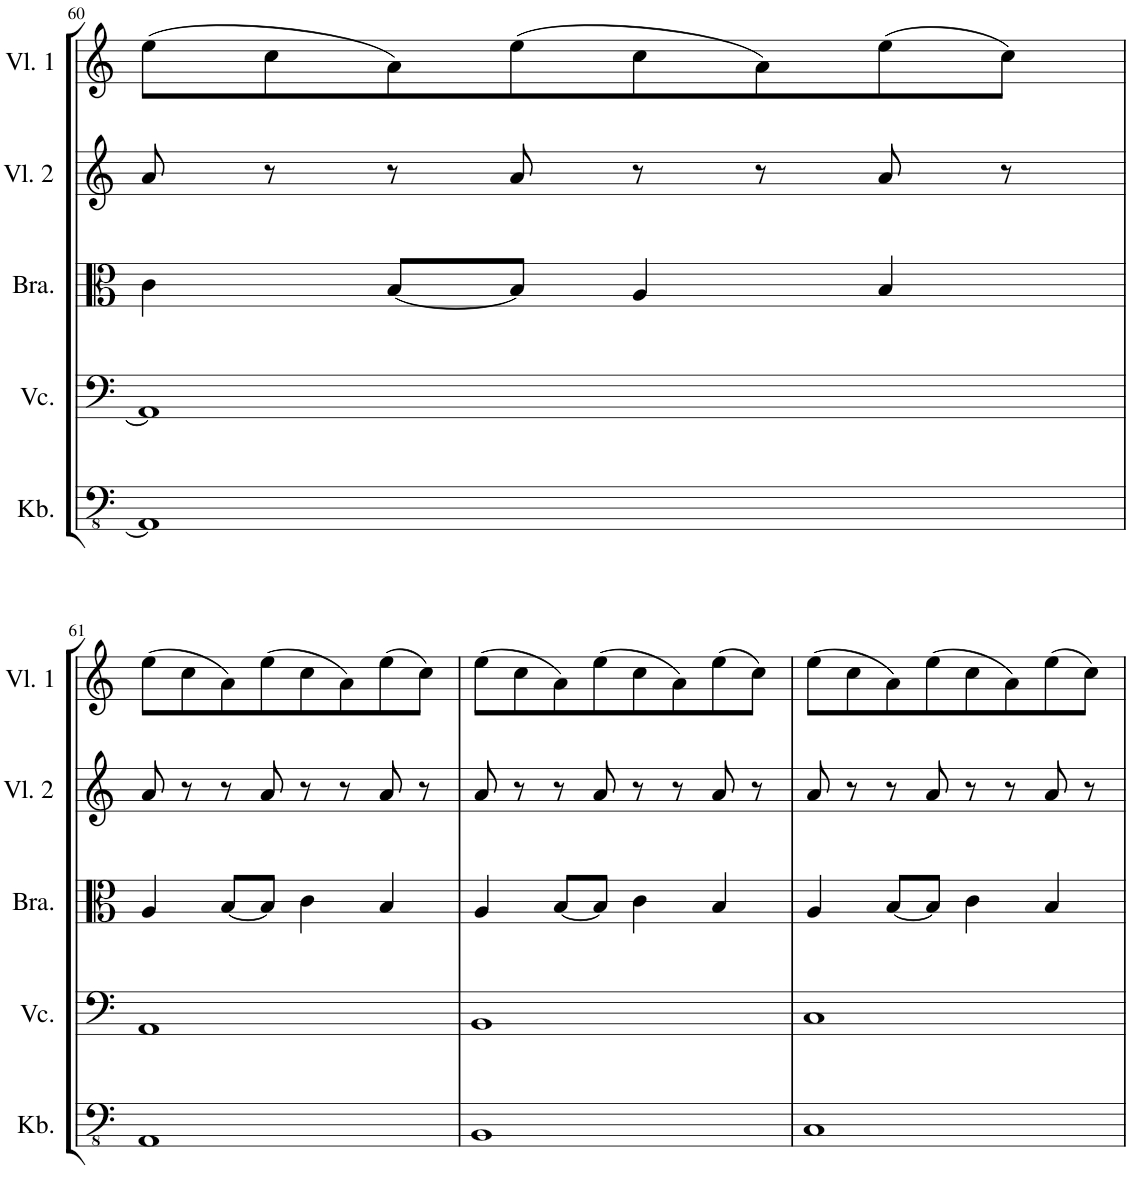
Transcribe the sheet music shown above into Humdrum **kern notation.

**kern	**kern	**kern	**kern	**kern
*part5	*part4	*part3	*part2	*part1
*staff5	*staff4	*staff3	*staff2	*staff1
*I"Kontrabass	*I"Violoncello	*I"Bratsche	*I"Violine 2	*I"Violine 1
*I'Kb.	*I'Vc.	*I'Bra.	*I'Vl. 2	*I'Vl. 1
!!LO:PB:g=z
*clefFv4	*clefF4	*clefC3	*clefG2	*clefG2
*Trd7c12	*	*	*	*
*k[]	*k[]	*k[]	*k[]	*k[]
*M8/8	*M8/8	*M8/8	*M8/8	*M8/8
=60	=60	=60	=60	=60
1AAA]	1AA]	4c\	8a/	(8ee\L
.	.	.	8r	8cc\
.	.	[8B/L	8r	8a\)
.	.	8B/J]	8a/	(8ee\
.	.	4A/	8r	8cc\
.	.	.	8r	8a\)
.	.	4B/	8a/	(8ee\
.	.	.	8r	8cc\J)
!!LO:LB:g=z
=61	=61	=61	=61	=61
1AAA	1AA	4A/	8a/	(8ee\L
.	.	.	8r	8cc\
.	.	[8B/L	8r	8a\)
.	.	8B/J]	8a/	(8ee\
.	.	4c\	8r	8cc\
.	.	.	8r	8a\)
.	.	4B/	8a/	(8ee\
.	.	.	8r	8cc\J)
=62	=62	=62	=62	=62
1BBB	1BB	4A/	8a/	(8ee\L
.	.	.	8r	8cc\
.	.	[8B/L	8r	8a\)
.	.	8B/J]	8a/	(8ee\
.	.	4c\	8r	8cc\
.	.	.	8r	8a\)
.	.	4B/	8a/	(8ee\
.	.	.	8r	8cc\J)
=63	=63	=63	=63	=63
1CC	1C	4A/	8a/	(8ee\L
.	.	.	8r	8cc\
.	.	[8B/L	8r	8a\)
.	.	8B/J]	8a/	(8ee\
.	.	4c\	8r	8cc\
.	.	.	8r	8a\)
.	.	4B/	8a/	(8ee\
.	.	.	8r	8cc\J)
=	=	=	=	=
*-	*-	*-	*-	*-
